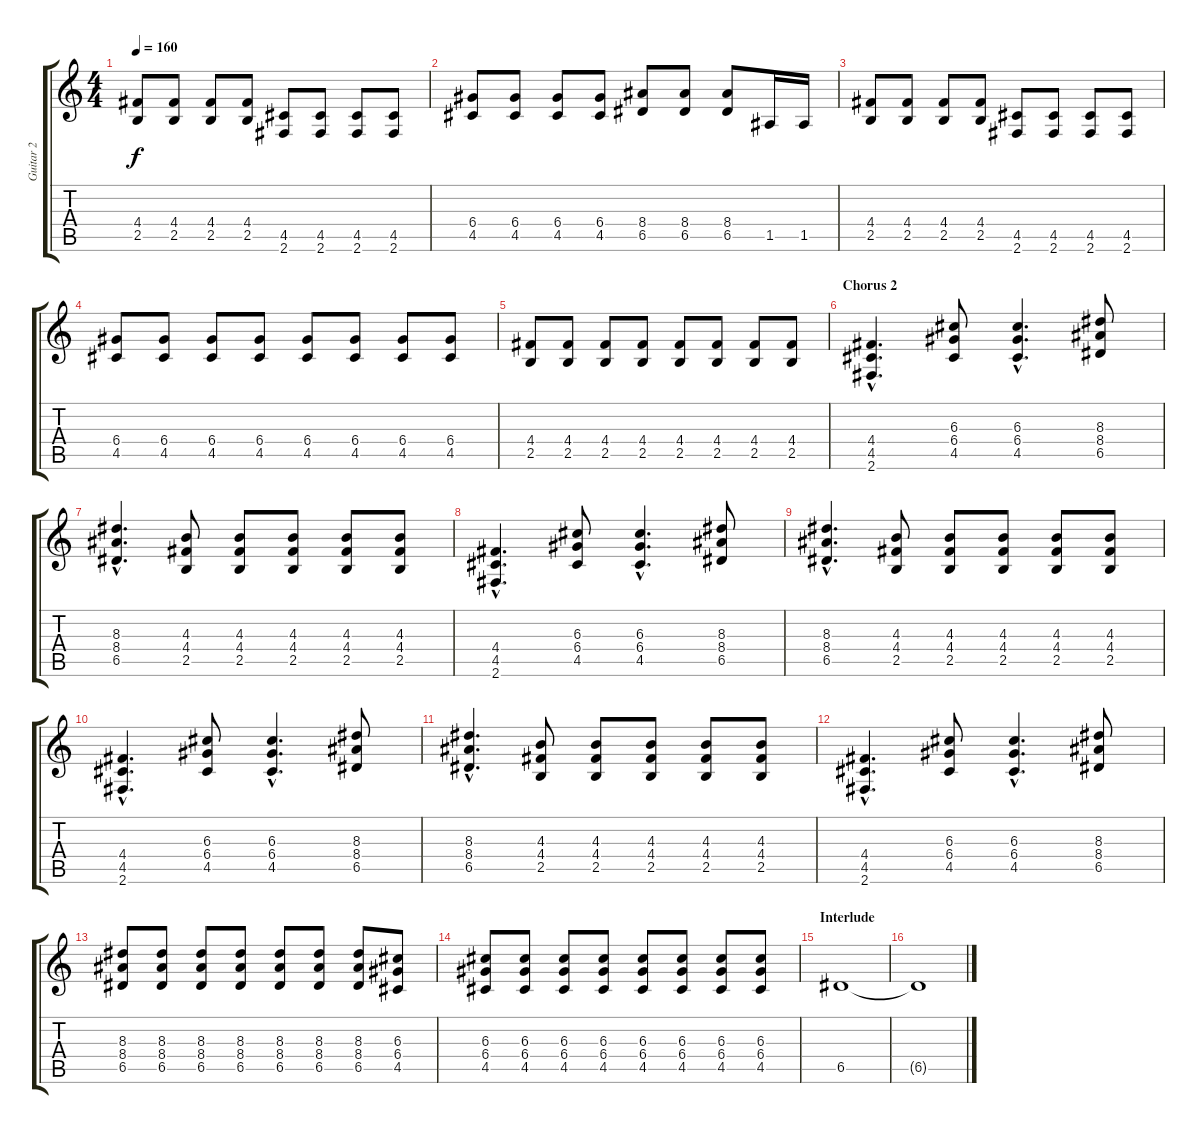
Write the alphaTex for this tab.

\track ("Guitar 2" "Guitar 2") {instrument distortionguitar}
\staff {score tabs}
\tuning (E4 B3 G3 D3 A2 E2) {hide}
\ts (4 4)
\tempo 160
\clef g2
\ks c
(4.4 2.5).8{dy f} (4.4 2.5).8 (4.4 2.5).8 (4.4 2.5).8 (4.5 2.6).8 (4.5 2.6).8 (4.5 2.6).8 (4.5 2.6).8 |
(6.4 4.5).8 (6.4 4.5).8 (6.4 4.5).8 (6.4 4.5).8 (8.4 6.5).8 (8.4 6.5).8 (8.4 6.5).8 1.5.16 1.5.16 |
(4.4 2.5).8 (4.4 2.5).8 (4.4 2.5).8 (4.4 2.5).8 (4.5 2.6).8 (4.5 2.6).8 (4.5 2.6).8 (4.5 2.6).8 |
(6.4 4.5).8 (6.4 4.5).8 (6.4 4.5).8 (6.4 4.5).8 (6.4 4.5).8 (6.4 4.5).8 (6.4 4.5).8 (6.4 4.5).8 |
(4.4 2.5).8 (4.4 2.5).8 (4.4 2.5).8 (4.4 2.5).8 (4.4 2.5).8 (4.4 2.5).8 (4.4 2.5).8 (4.4 2.5).8 |
\section ("" "Chorus 2")
(4.4{hac} 4.5{hac} 2.6{hac}).4{d} (6.3 6.4 4.5).8 (6.3{hac} 6.4{hac} 4.5{hac}).4{d} (8.3 8.4 6.5).8 |
(8.3{hac} 8.4{hac} 6.5{hac}).4{d} (4.3 4.4 2.5).8 (4.3 4.4 2.5).8 (4.3 4.4 2.5).8 (4.3 4.4 2.5).8 (4.3 4.4 2.5).8 |
(4.4{hac} 4.5{hac} 2.6{hac}).4{d} (6.3 6.4 4.5).8 (6.3{hac} 6.4{hac} 4.5{hac}).4{d} (8.3 8.4 6.5).8 |
(8.3{hac} 8.4{hac} 6.5{hac}).4{d} (4.3 4.4 2.5).8 (4.3 4.4 2.5).8 (4.3 4.4 2.5).8 (4.3 4.4 2.5).8 (4.3 4.4 2.5).8 |
(4.4{hac} 4.5{hac} 2.6{hac}).4{d} (6.3 6.4 4.5).8 (6.3{hac} 6.4{hac} 4.5{hac}).4{d} (8.3 8.4 6.5).8 |
(8.3{hac} 8.4{hac} 6.5{hac}).4{d} (4.3 4.4 2.5).8 (4.3 4.4 2.5).8 (4.3 4.4 2.5).8 (4.3 4.4 2.5).8 (4.3 4.4 2.5).8 |
(4.4{hac} 4.5{hac} 2.6{hac}).4{d} (6.3 6.4 4.5).8 (6.3{hac} 6.4{hac} 4.5{hac}).4{d} (8.3 8.4 6.5).8 |
(8.3 8.4 6.5).8 (8.3 8.4 6.5).8 (8.3 8.4 6.5).8 (8.3 8.4 6.5).8 (8.3 8.4 6.5).8 (8.3 8.4 6.5).8 (8.3 8.4 6.5).8 (6.3 6.4 4.5).8 |
(6.3 6.4 4.5).8 (6.3 6.4 4.5).8 (6.3 6.4 4.5).8 (6.3 6.4 4.5).8 (6.3 6.4 4.5).8 (6.3 6.4 4.5).8 (6.3 6.4 4.5).8 (6.3 6.4 4.5).8 |
\section ("" "Interlude")
6.5.1 |
6.5{t}.1
